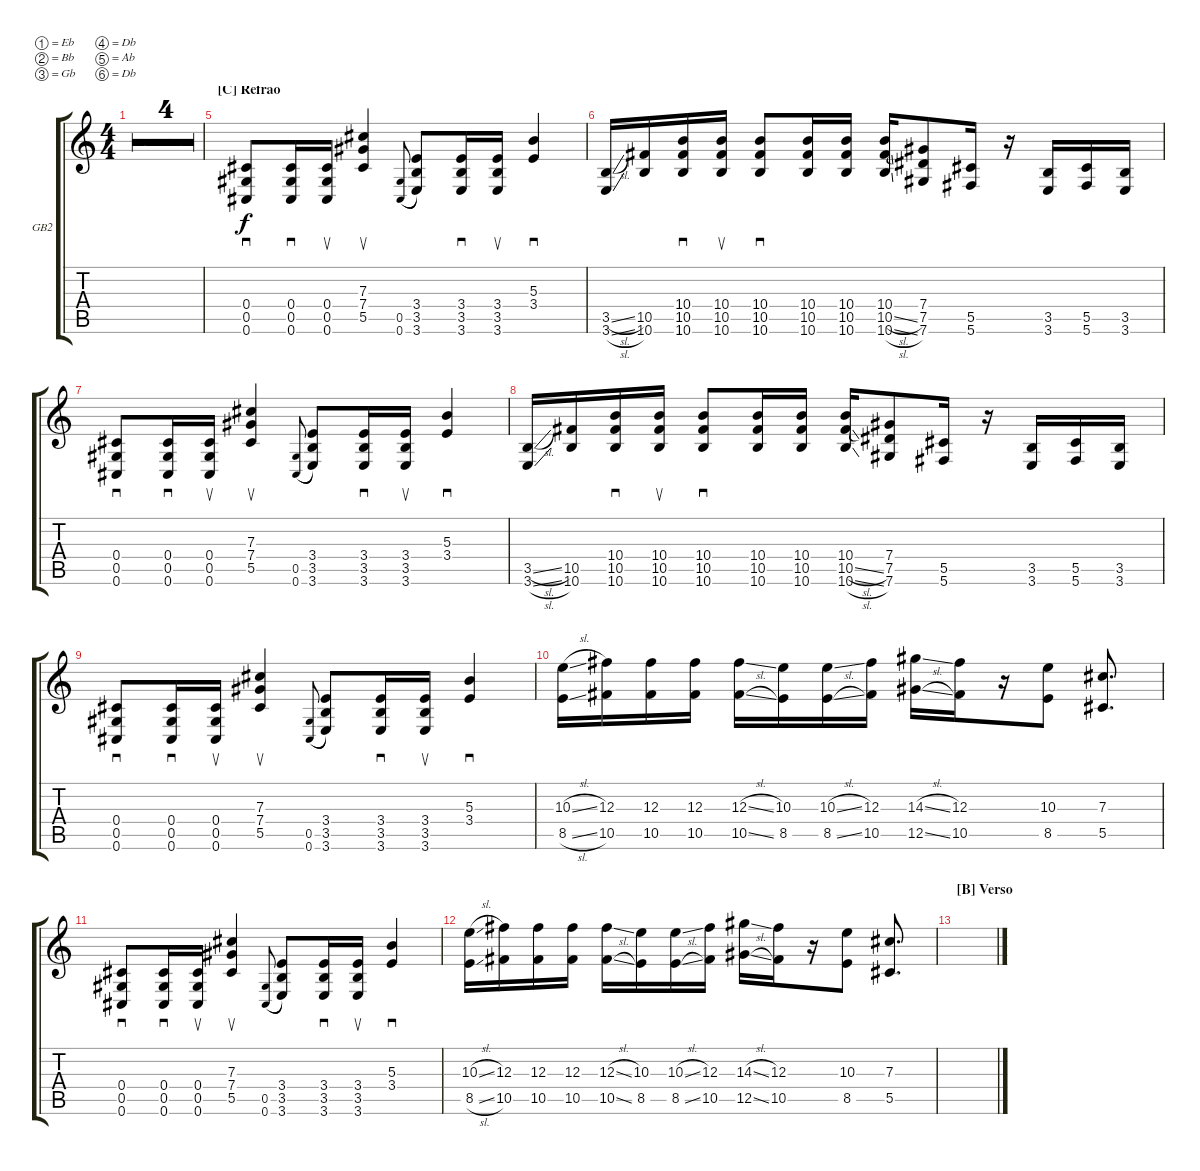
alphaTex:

\defaultSystemsLayout 4
\bracketExtendMode groupsimilarinstruments
\firstSystemTrackNameOrientation horizontal
\otherSystemsTrackNameOrientation horizontal
\track ("Guitarra 2 - Base" "GB2") {multiBarRest instrument electricguitarclean}
\staff {score tabs}
\tuning (Eb4 Bb3 Gb3 Db3 Ab2 Db2)
\ts (4 4)
\tempo 80
\clef g2
\ks c
|
|
|
|
\section ("C" "Refrão")
(0.5 0.4 0.6).8{sd} (0.5 0.4 0.6).16{sd} (0.5 0.4 0.6).16{su} (7.4 5.5 7.3).4{su} (0.6 0.5).8{gr onbeat legatoorigin} (3.5 3.6 3.4).8 (3.6 3.5 3.4).16{sd} (3.5 3.6 3.4).16{su} (5.3 3.4).4{sd} |
(3.6{sl} 3.5{sl}).16 (10.6 10.5).16 (10.5 10.6 10.4).16{sd} (10.5 10.6 10.4).16{su} (10.5 10.6 10.4).8{sd} (10.6 10.5 10.4).16 (10.5 10.6 10.4).16 (10.6{sl} 10.5{sl} 10.4).16 (7.5 7.6 7.4).8 (5.6 5.5).16 r.16 (3.5 3.6).16 (5.6 5.5).16 (3.5 3.6).16 |
(0.5 0.4 0.6).8{sd} (0.5 0.4 0.6).16{sd} (0.5 0.4 0.6).16{su} (7.4 5.5 7.3).4{su} (0.6 0.5).8{gr onbeat legatoorigin} (3.5 3.6 3.4).8 (3.6 3.5 3.4).16{sd} (3.5 3.6 3.4).16{su} (5.3 3.4).4{sd} |
(3.6{sl} 3.5{sl}).16 (10.6 10.5).16 (10.5 10.6 10.4).16{sd} (10.5 10.6 10.4).16{su} (10.5 10.6 10.4).8{sd} (10.6 10.5 10.4).16 (10.5 10.6 10.4).16 (10.6{sl} 10.5{sl} 10.4).16 (7.5 7.6 7.4).8 (5.6 5.5).16 r.16 (3.5 3.6).16 (5.6 5.5).16 (3.5 3.6).16 |
(0.5 0.4 0.6).8{sd} (0.5 0.4 0.6).16{sd} (0.5 0.4 0.6).16{su} (7.4 5.5 7.3).4{su} (0.6 0.5).8{gr onbeat legatoorigin} (3.5 3.6 3.4).8 (3.6 3.5 3.4).16{sd} (3.5 3.6 3.4).16{su} (5.3 3.4).4{sd} |
(8.5{sl} 10.3{sl}).16 (10.5 12.3).16 (12.3 10.5).16 (10.5 12.3).16 (12.3{sl} 10.5{sl}).16 (8.5 10.3).16 (10.3{sl} 8.5{sl}).16 (10.5 12.3).16 (14.3{sl} 12.5{sl}).16 (12.3 10.5).16 r.16 (8.5 10.3).8 (5.5 7.3).8{d} |
(0.5 0.4 0.6).8{sd} (0.5 0.4 0.6).16{sd} (0.5 0.4 0.6).16{su} (7.4 5.5 7.3).4{su} (0.6 0.5).8{gr onbeat legatoorigin} (3.5 3.6 3.4).8 (3.6 3.5 3.4).16{sd} (3.5 3.6 3.4).16{su} (5.3 3.4).4{sd} |
(8.5{sl} 10.3{sl}).16 (10.5 12.3).16 (12.3 10.5).16 (10.5 12.3).16 (12.3{sl} 10.5{sl}).16 (8.5 10.3).16 (10.3{sl} 8.5{sl}).16 (10.5 12.3).16 (14.3{sl} 12.5{sl}).16 (12.3 10.5).16 r.16 (8.5 10.3).8 (5.5 7.3).8{d} |
\section ("B" "Verso")
